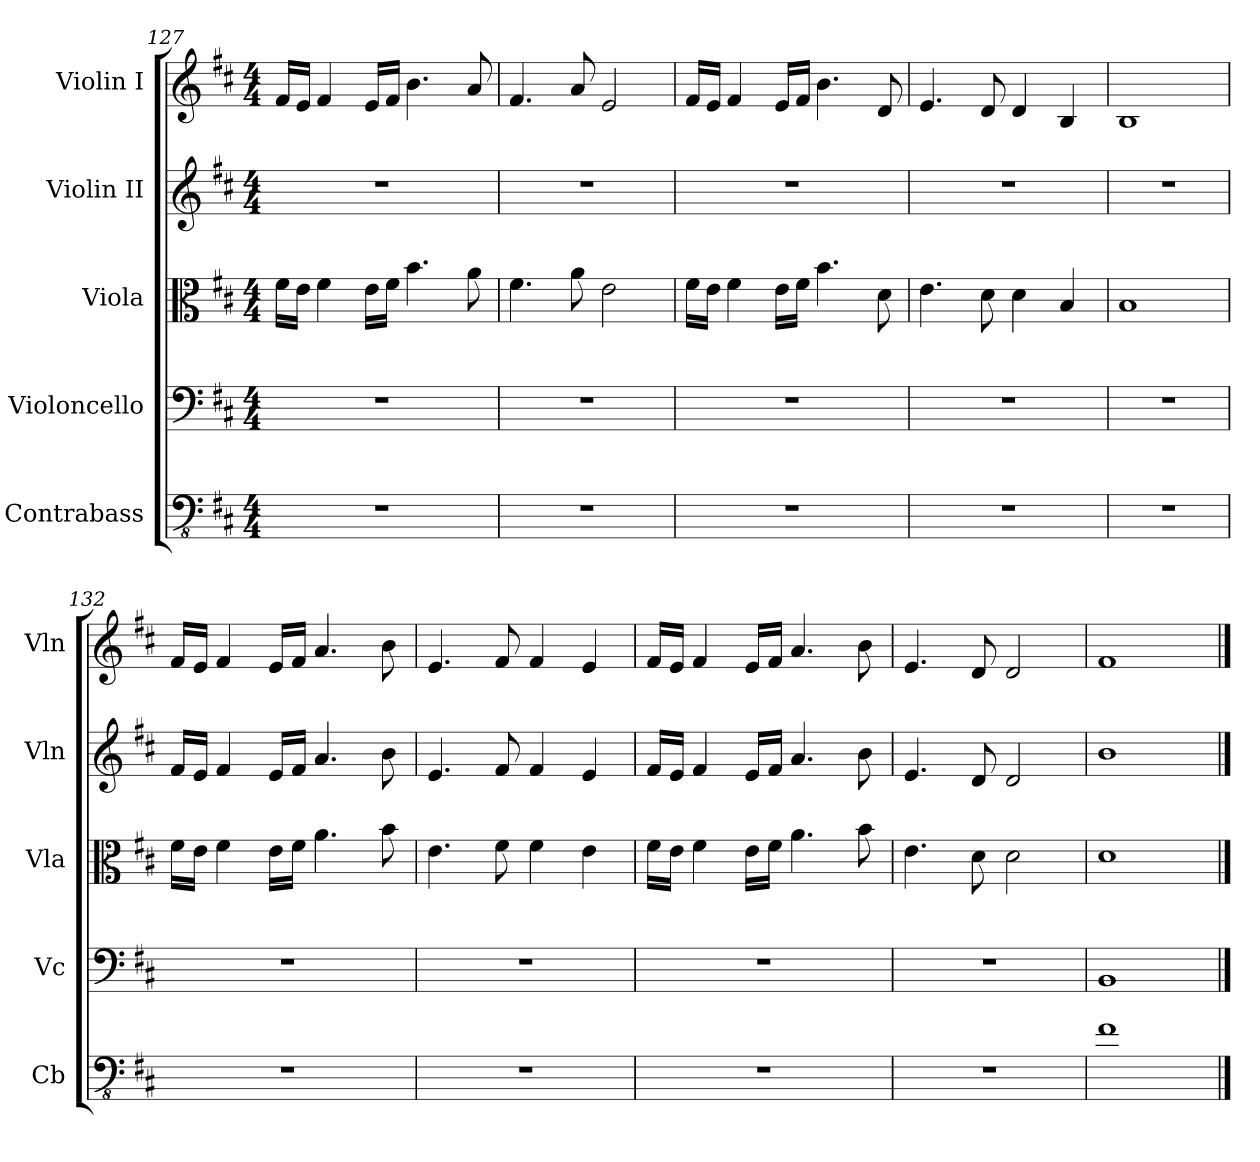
**kern	**kern	**kern	**kern	**kern
*part5	*part4	*part3	*part2	*part1
*staff5	*staff4	*staff3	*staff2	*staff1
*I"Contrabass	*I"Violoncello	*I"Viola	*I"Violin II	*I"Violin I
*I'Cb	*I'Vc	*I'Vla	*I'Vln	*I'Vln
!!LO:LB:g=z
*clefFv4	*clefF4	*clefC3	*clefG2	*clefG2
*ITrd7c12	*	*	*	*
*k[f#c#]	*k[f#c#]	*k[f#c#]	*k[f#c#]	*k[f#c#]
*M4/4	*M4/4	*M4/4	*M4/4	*M4/4
=127	=127	=127	=127	=127
1r	1r	16f#\LL	1r	16f#/LL
.	.	16e\JJ	.	16e/JJ
.	.	4f#\	.	4f#/
.	.	16e\LL	.	16e/LL
.	.	16f#\JJ	.	16f#/JJ
.	.	4.b\	.	4.b\
.	.	8a\	.	8a/
=128	=128	=128	=128	=128
1r	1r	4.f#\	1r	4.f#/
.	.	8a\	.	8a/
.	.	2e\	.	2e/
=129	=129	=129	=129	=129
1r	1r	16f#\LL	1r	16f#/LL
.	.	16e\JJ	.	16e/JJ
.	.	4f#\	.	4f#/
.	.	16e\LL	.	16e/LL
.	.	16f#\JJ	.	16f#/JJ
.	.	4.b\	.	4.b\
.	.	8d\	.	8d/
=130	=130	=130	=130	=130
1r	1r	4.e\	1r	4.e/
.	.	8d\	.	8d/
.	.	4d\	.	4d/
.	.	4B/	.	4B/
=131	=131	=131	=131	=131
1r	1r	1B	1r	1B
=132	=132	=132	=132	=132
1r	1r	16f#\LL	16f#/LL	16f#/LL
.	.	16e\JJ	16e/JJ	16e/JJ
.	.	4f#\	4f#/	4f#/
.	.	16e\LL	16e/LL	16e/LL
.	.	16f#\JJ	16f#/JJ	16f#/JJ
.	.	4.a\	4.a/	4.a/
.	.	8b\	8b\	8b\
=133	=133	=133	=133	=133
1r	1r	4.e\	4.e/	4.e/
.	.	8f#\	8f#/	8f#/
.	.	4f#\	4f#/	4f#/
.	.	4e\	4e/	4e/
!!LO:PB:g=z
=134	=134	=134	=134	=134
1r	1r	16f#\LL	16f#/LL	16f#/LL
.	.	16e\JJ	16e/JJ	16e/JJ
.	.	4f#\	4f#/	4f#/
.	.	16e\LL	16e/LL	16e/LL
.	.	16f#\JJ	16f#/JJ	16f#/JJ
.	.	4.a\	4.a/	4.a/
.	.	8b\	8b\	8b\
=135	=135	=135	=135	=135
1r	1r	4.e\	4.e/	4.e/
.	.	8d\	8d/	8d/
.	.	2d\	2d/	2d/
=136	=136	=136	=136	=136
1FF#	1BB	1d	1b	1f#
==	==	==	==	==
*-	*-	*-	*-	*-
